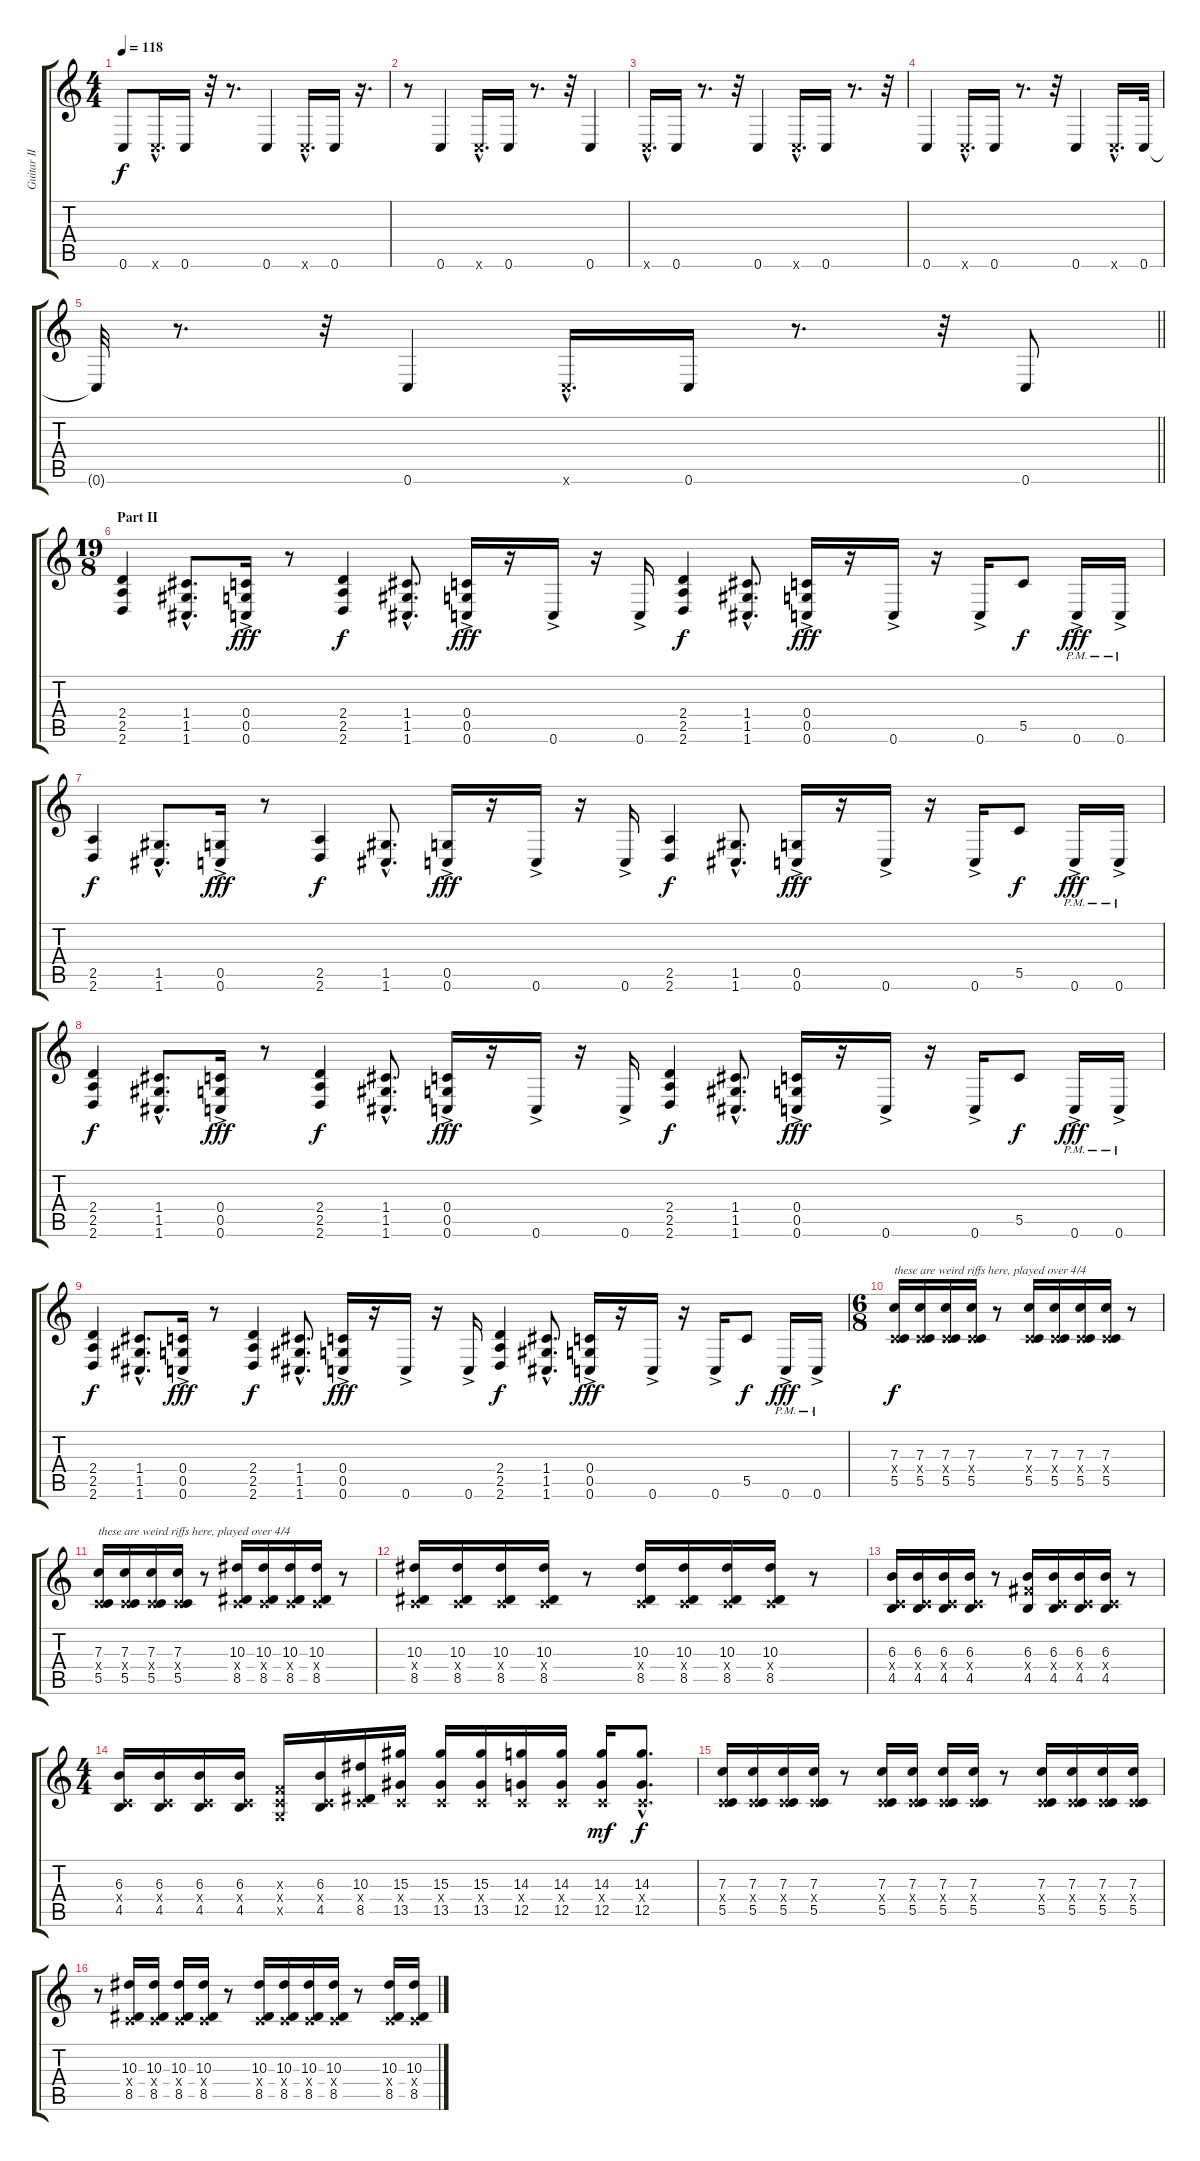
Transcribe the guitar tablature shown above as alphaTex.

\track ("Guitar II" "Guitar II") {instrument distortionguitar}
\staff {score tabs}
\tuning (D4 A3 F3 C3 G2 C2) {hide}
\ts (4 4)
\tempo 118
\clef g2
\ks c
0.6{t}.8{dy f} 0.6{hac x}.16{d} 0.6.16 r.32 r.8{d} 0.6.4 0.6{hac x}.16{d} 0.6.16 r.16{d} |
r.8 0.6.4 0.6{hac x}.16{d} 0.6.16 r.8{d} r.32 0.6.4 |
0.6{hac x}.16{d} 0.6.16 r.8{d} r.32 0.6.4 0.6{hac x}.16{d} 0.6.16 r.8{d} r.32 |
0.6.4{volume 14 balance 0 instrument distortionguitar} 0.6{hac x}.16{d} 0.6.16 r.8{d} r.32 0.6.4 0.6{hac x}.16{d} 0.6.32 |
\barLineRight lightlight
0.6{t}.32 r.8{d} r.32 0.6.4 0.6{hac x}.16{d} 0.6.16 r.8{d} r.32 0.6.8 |
\ts (19 8)
\section ("" "Part II")
(2.4 2.5 2.6).4{volume 14 balance 2 instrument overdrivenguitar} (1.4{hac} 1.5{hac} 1.6{hac}).8{d} (0.4 0.5 0.6{ac}).16{dy fff} r.8 (2.4 2.5 2.6).4{dy f} (1.4{hac} 1.5{hac} 1.6{hac}).8{d} (0.4 0.5 0.6{ac}).16{dy fff} r.16 0.6{ac}.16 r.16 0.6{ac}.16 (2.4 2.5 2.6).4{dy f} (1.4{hac} 1.5{hac} 1.6{hac}).8{d} (0.4 0.5 0.6{ac}).16{dy fff} r.16 0.6{ac}.16 r.16 0.6{ac}.16 5.5.8{dy f} 0.6{ac pm}.16{dy fff} 0.6{ac pm}.16 |
(2.5 2.6).4{dy f} (1.5{hac} 1.6{hac}).8{d} (0.5 0.6{ac}).16{dy fff} r.8 (2.5 2.6).4{dy f} (1.5{hac} 1.6{hac}).8{d} (0.5 0.6{ac}).16{dy fff} r.16 0.6{ac}.16 r.16 0.6{ac}.16 (2.5 2.6).4{dy f} (1.5{hac} 1.6{hac}).8{d} (0.5 0.6{ac}).16{dy fff} r.16 0.6{ac}.16 r.16 0.6{ac}.16 5.5.8{dy f} 0.6{ac pm}.16{dy fff} 0.6{ac pm}.16 |
(2.4 2.5 2.6).4{dy f} (1.4{hac} 1.5{hac} 1.6{hac}).8{d} (0.4 0.5 0.6{ac}).16{dy fff} r.8 (2.4 2.5 2.6).4{dy f} (1.4{hac} 1.5{hac} 1.6{hac}).8{d} (0.4 0.5 0.6{ac}).16{dy fff} r.16 0.6{ac}.16 r.16 0.6{ac}.16 (2.4 2.5 2.6).4{dy f} (1.4{hac} 1.5{hac} 1.6{hac}).8{d} (0.4 0.5 0.6{ac}).16{dy fff} r.16 0.6{ac}.16 r.16 0.6{ac}.16 5.5.8{dy f} 0.6{ac pm}.16{dy fff} 0.6{ac pm}.16 |
(2.4 2.5 2.6).4{dy f} (1.4{hac} 1.5{hac} 1.6{hac}).8{d} (0.4 0.5 0.6{ac}).16{dy fff} r.8 (2.4 2.5 2.6).4{dy f} (1.4{hac} 1.5{hac} 1.6{hac}).8{d} (0.4 0.5 0.6{ac}).16{dy fff} r.16 0.6{ac}.16 r.16 0.6{ac}.16 (2.4 2.5 2.6).4{dy f} (1.4{hac} 1.5{hac} 1.6{hac}).8{d} (0.4 0.5 0.6{ac}).16{dy fff} r.16 0.6{ac}.16 r.16 0.6{ac}.16 5.5.8{dy f} 0.6{ac pm}.16{dy fff} 0.6{ac pm}.16 |
\ts (6 8)
(7.3 0.4{x} 5.5).16{txt "these are weird riffs here, played over 4/4" dy f volume 13 balance 8 instrument distortionguitar} (7.3 0.4{x} 5.5).16 (7.3 0.4{x} 5.5).16 (7.3 0.4{x} 5.5).16 r.8 (7.3 0.4{x} 5.5).16 (7.3 0.4{x} 5.5).16 (7.3 0.4{x} 5.5).16 (7.3 0.4{x} 5.5).16 r.8 |
(7.3 0.4{x} 5.5).16{txt "these are weird riffs here, played over 4/4" volume 13 balance 8 instrument distortionguitar} (7.3 0.4{x} 5.5).16 (7.3 0.4{x} 5.5).16 (7.3 0.4{x} 5.5).16 r.8 (10.3 0.4{x} 8.5).16 (10.3 0.4{x} 8.5).16 (10.3 0.4{x} 8.5).16 (10.3 0.4{x} 8.5).16 r.8 |
(10.3 0.4{x} 8.5).16 (10.3 0.4{x} 8.5).16 (10.3 0.4{x} 8.5).16 (10.3 0.4{x} 8.5).16 r.8 (10.3 0.4{x} 8.5).16 (10.3 0.4{x} 8.5).16 (10.3 0.4{x} 8.5).16 (10.3 0.4{x} 8.5).16 r.8 |
(6.3 0.4{x} 4.5).16 (6.3 0.4{x} 4.5).16 (6.3 0.4{x} 4.5).16 (6.3 0.4{x} 4.5).16 r.8 (6.3 6.4{x} 4.5).16 (6.3 0.4{x} 4.5).16 (6.3 0.4{x} 4.5).16 (6.3 0.4{x} 4.5).16 r.8 |
\ts (4 4)
(6.3 0.4{x} 4.5).16 (6.3 0.4{x} 4.5).16 (6.3 0.4{x} 4.5).16 (6.3 0.4{x} 4.5).16 (0.3{x} 0.4{x} 0.5{x}).16 (6.3 0.4{x} 4.5).16 (10.3 0.4{x} 8.5).16 (15.3 0.4{x} 13.5).16 (15.3 0.4{x} 13.5).16 (15.3 0.4{x} 13.5).16 (14.3 0.4{x} 12.5).16 (14.3 0.4{x} 12.5).16 (14.3 0.4{x} 12.5).16{dy mf} (14.3{hac} 0.4{hac x} 12.5{hac}).8{d dy f} |
(7.3 0.4{x} 5.5).16 (7.3 0.4{x} 5.5).16 (7.3 0.4{x} 5.5).16 (7.3 0.4{x} 5.5).16 r.8 (7.3 0.4{x} 5.5).16 (7.3 0.4{x} 5.5).16 (7.3 0.4{x} 5.5).16 (7.3 0.4{x} 5.5).16 r.8 (7.3 0.4{x} 5.5).16 (7.3 0.4{x} 5.5).16 (7.3 0.4{x} 5.5).16 (7.3 0.4{x} 5.5).16 |
r.8 (10.3 0.4{x} 8.5).16 (10.3 0.4{x} 8.5).16 (10.3 0.4{x} 8.5).16 (10.3 0.4{x} 8.5).16 r.8 (10.3 0.4{x} 8.5).16 (10.3 0.4{x} 8.5).16 (10.3 0.4{x} 8.5).16 (10.3 0.4{x} 8.5).16 r.8 (10.3 0.4{x} 8.5).16 (10.3 0.4{x} 8.5).16
